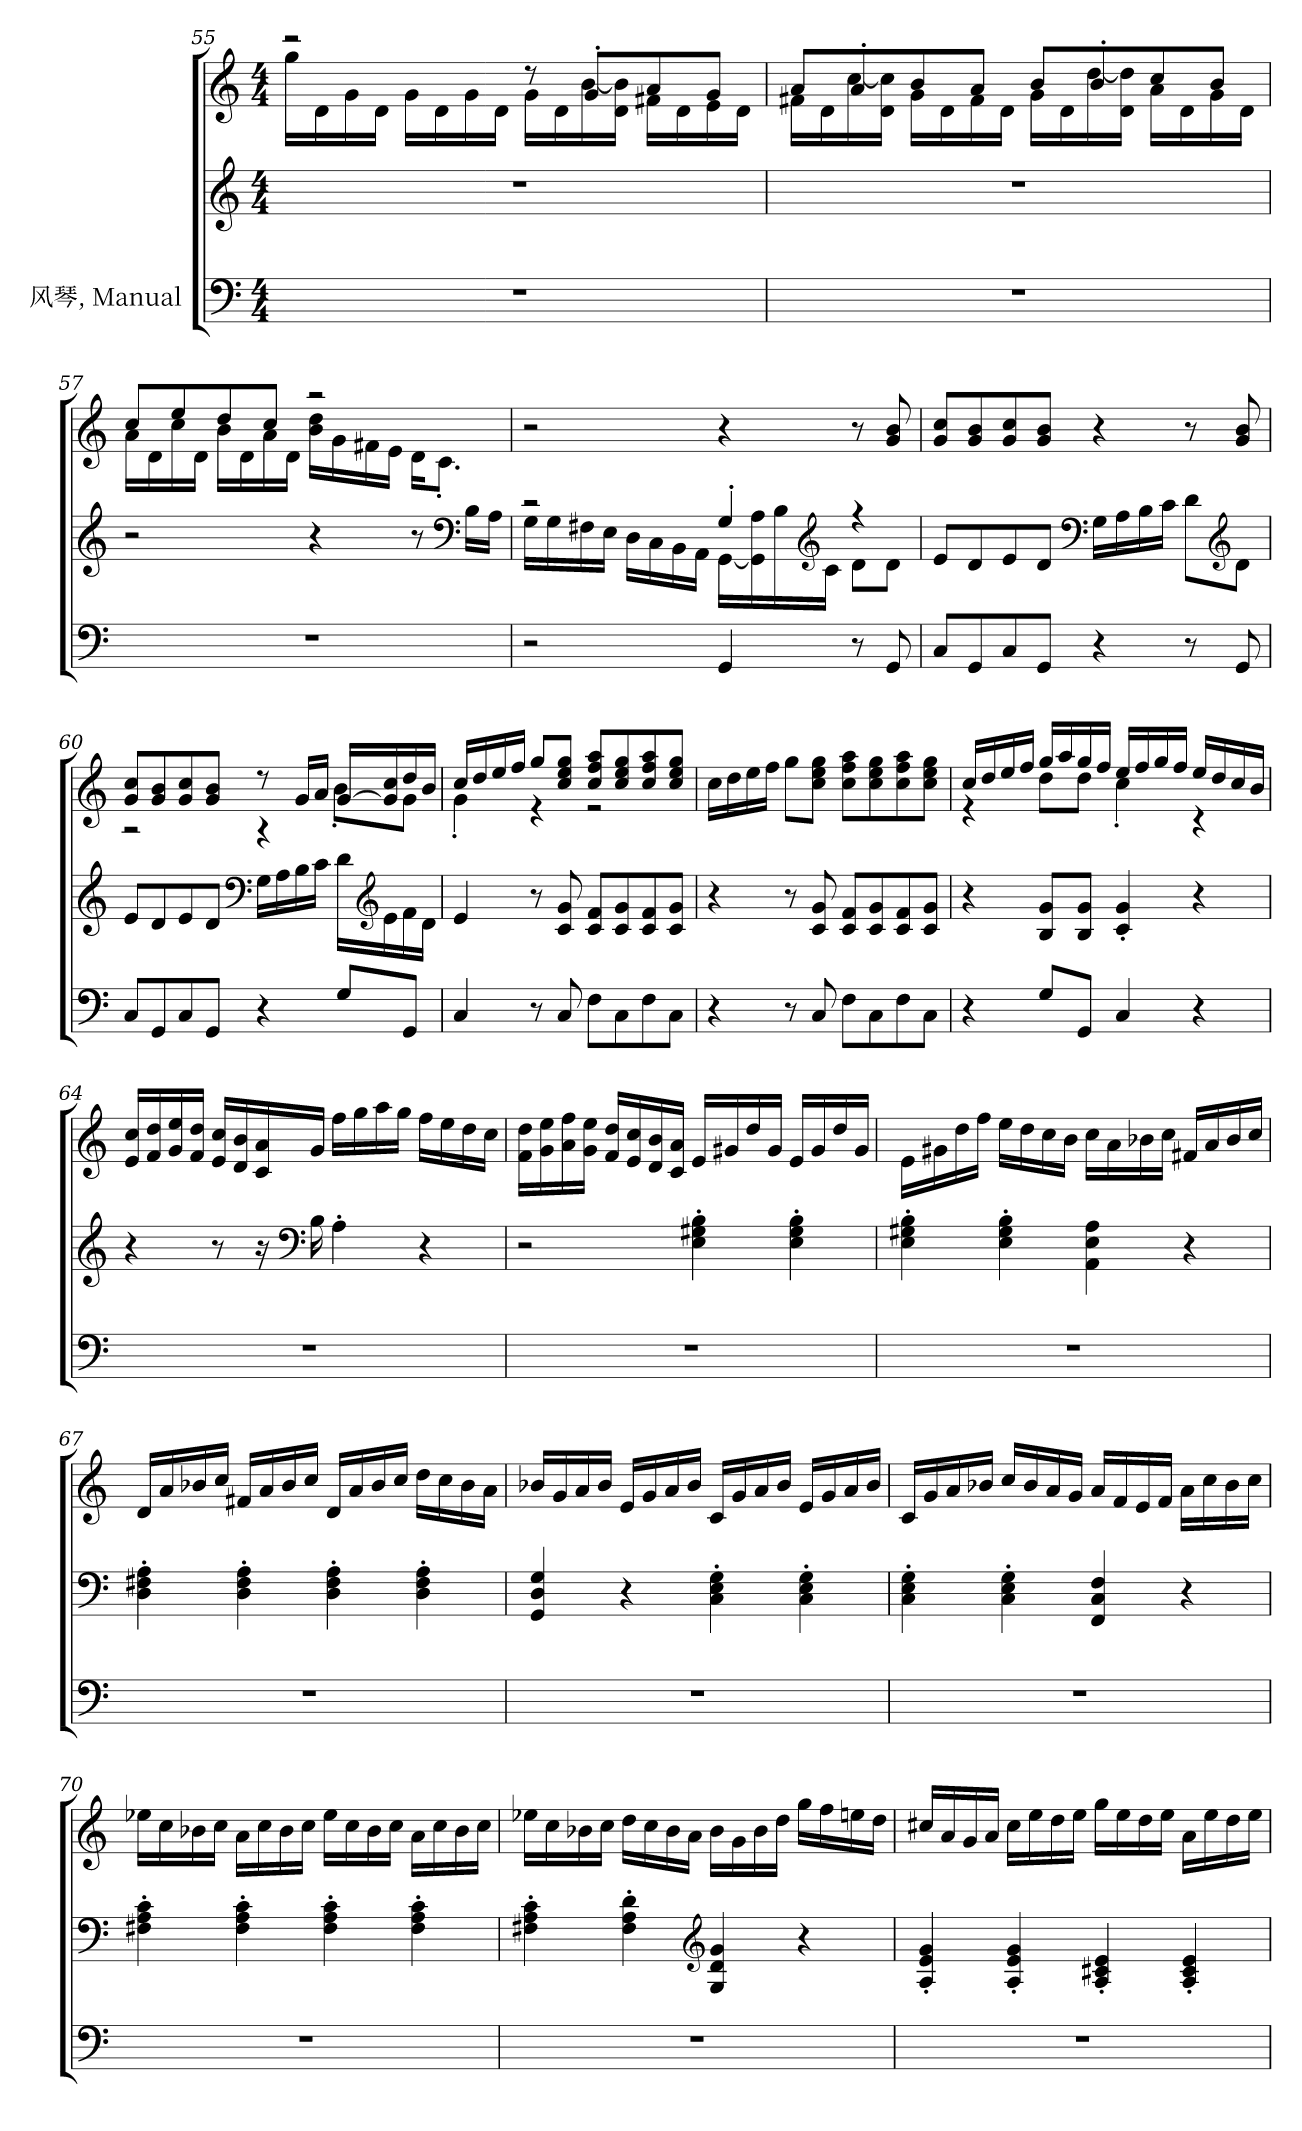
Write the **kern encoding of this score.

**kern	**kern	**kern
*part1	*part1	*part1
*staff3	*staff2	*staff1
*I"风琴, Manual	*	*
!!LO:LB:g=z
*clefF4	*clefG2	*clefG2
*k[]	*k[]	*k[]
*M4/4	*M4/4	*M4/4
=55	=55	=55
*	*	*^
1r	1r	2r	16gg\LL
.	.	.	16d\
.	.	.	16g\
.	.	.	16d\JJ
.	.	.	16g\LL
.	.	.	16d\
.	.	.	16g\
.	.	.	16d\JJ
.	.	8r	16g\LL
.	.	.	16d\
.	.	8g'/L	[16b\
.	.	.	16d\ 16b\]JJ
.	.	8a/	16f#X\LL
.	.	.	16d\
.	.	8g/J	16e\
.	.	.	16d\JJ
=56	=56	=56	=56
1r	1r	8a/L	16f#X\LL
.	.	.	16d\
.	.	8a'/	[16cc\
.	.	.	16d\ 16cc\]JJ
.	.	8b/	16g\LL
.	.	.	16d\
.	.	8a/J	16f#\
.	.	.	16d\JJ
.	.	8b/L	16g\LL
.	.	.	16d\
.	.	8b'/	[16dd\
.	.	.	16d\ 16dd\]JJ
.	.	8cc/	16a\LL
.	.	.	16d\
.	.	8b/J	16g\
.	.	.	16d\JJ
!!LO:LB:g=z	!!
=57	=57	=57	=57
1r	2r	8cc/L	16a\LL
.	.	.	16d\
.	.	8ee/	16cc\
.	.	.	16d\JJ
.	.	8dd/	16b\LL
.	.	.	16d\
.	.	8cc/J	16a\
.	.	.	16d\JJ
.	4r	2r	16b\ 16dd\LL
.	.	.	16g\
.	.	.	16f#X\
.	.	.	16e\JJ
.	8r	.	16d\KL
.	.	.	8.c'\J
*	*clefF4	*	*
.	16B\LL	.	.
.	16A\JJ	.	.
*	*	*v	*v
=58	=58	=58
*	*^	*
2r	2r	16G\LL	2r
.	.	16G\	.
.	.	16F#X\	.
.	.	16E\JJ	.
.	.	16D\LL	.
.	.	16C\	.
.	.	16BB\	.
.	.	16AA\JJ	.
4GG/	4G'/	[16GG\LL	4r
.	.	16GG\] 16A\	.
.	.	16B\	.
*	*clefG2	*	*
.	.	16c\JJ	.
8r	4r	8d\L	8r
8GG/	.	8d\J	8g/ 8b/
*	*v	*v	*
!!LO:PB:g=z
=59	=59	=59
8C/L	8e/L	8g/ 8cc/L
8GG/	8d/	8g/ 8b/
8C/	8e/	8g/ 8cc/
8GG/J	8d/J	8g/ 8b/J
*	*clefF4	*
4r	16G\LL	4r
.	16A\	.
.	16B\	.
.	16c\JJ	.
8r	8d\L	8r
*	*clefG2	*
8GG/	8d\J	8g/ 8b/
=60	=60	=60
*	*	*^
8C/L	8e/L	8g/ 8cc/L	2r
8GG/	8d/	8g/ 8b/	.
8C/	8e/	8g/ 8cc/	.
8GG/J	8d/J	8g/ 8b/J	.
*	*clefF4	*	*
4r	16G\LL	8r	4r
.	16A\	.	.
.	16B\	16g/LL	.
.	16c\JJ	16a/JJ	.
8G/L	16d\LL	[16g/LL	8b'\L
*	*clefG2	*	*
.	16e\	16g/] 16cc/	.
8GG/J	16f\	16dd/	8g\J
.	16d\JJ	16b/JJ	.
=61	=61	=61	=61
4C/	4e/	16cc/LL	4g'\
.	.	16dd/	.
.	.	16ee/	.
.	.	16ff/JJ	.
8r	8r	8gg/L	4r
8C/	8c/ 8g/	8cc/ 8ee/ 8gg/J	.
8F\L	8c/ 8f/L	8cc/ 8ff/ 8aa/L	2r
8C\	8c/ 8g/	8cc/ 8ee/ 8gg/	.
8F\	8c/ 8f/	8cc/ 8ff/ 8aa/	.
8C\J	8c/ 8g/J	8cc/ 8ee/ 8gg/J	.
*	*	*v	*v
!!LO:LB:g=z
=62	=62	=62
4r	4r	16cc\LL
.	.	16dd\
.	.	16ee\
.	.	16ff\JJ
8r	8r	8gg\L
8C/	8c/ 8g/	8cc\ 8ee\ 8gg\J
8F\L	8c/ 8f/L	8cc\ 8ff\ 8aa\L
8C\	8c/ 8g/	8cc\ 8ee\ 8gg\
8F\	8c/ 8f/	8cc\ 8ff\ 8aa\
8C\J	8c/ 8g/J	8cc\ 8ee\ 8gg\J
=63	=63	=63
*	*	*^
4r	4r	16cc/LL	4r
.	.	16dd/	.
.	.	16ee/	.
.	.	16ff/JJ	.
8G/L	8B/ 8g/L	16gg/LL	8dd\L
.	.	16aa/	.
8GG/J	8B/ 8g/J	16gg/	8dd\J
.	.	16ff/JJ	.
4C/	4c/' 4g/'	16ee/LL	4cc'\
.	.	16ff/	.
.	.	16gg/	.
.	.	16ff/JJ	.
4r	4r	16ee/LL	4r
.	.	16dd/	.
.	.	16cc/	.
.	.	16b/JJ	.
*	*	*v	*v
=64	=64	=64
1r	4r	16e/ 16cc/LL
.	.	16f/ 16dd/
.	.	16g/ 16ee/
.	.	16f/ 16dd/JJ
.	8r	16e/ 16cc/LL
.	.	16d/ 16b/
.	16r	16c/ 16a/
*	*clefF4	*
.	16B\	16g/JJ
.	4A'\	16ff\LL
.	.	16gg\
.	.	16aa\
.	.	16gg\JJ
.	4r	16ff\LL
.	.	16ee\
.	.	16dd\
.	.	16cc\JJ
!!LO:LB:g=z
=65	=65	=65
1r	2r	16f\ 16dd\LL
.	.	16g\ 16ee\
.	.	16a\ 16ff\
.	.	16g\ 16ee\JJ
.	.	16f/ 16dd/LL
.	.	16e/ 16cc/
.	.	16d/ 16b/
.	.	16c/ 16a/JJ
.	4E\' 4G#X\' 4B\'	16e/LL
.	.	16g#X/
.	.	16dd/
.	.	16g#/JJ
.	4E\' 4G#\' 4B\'	16e/LL
.	.	16g#/
.	.	16dd/
.	.	16g#/JJ
=66	=66	=66
1r	4E\' 4G#X\' 4B\'	16e\LL
.	.	16g#X\
.	.	16dd\
.	.	16ff\JJ
.	4E\' 4G#\' 4B\'	16ee\LL
.	.	16dd\
.	.	16cc\
.	.	16b\JJ
.	4AA\ 4E\ 4A\	16cc\LL
.	.	16a\
.	.	16b-X\
.	.	16cc\JJ
.	4r	16f#X/LL
.	.	16a/
.	.	16b-/
.	.	16cc/JJ
!!LO:LB:g=z
=67	=67	=67
1r	4D\' 4F#X\' 4A\'	16d/LL
.	.	16a/
.	.	16b-X/
.	.	16cc/JJ
.	4D\' 4F#\' 4A\'	16f#X/LL
.	.	16a/
.	.	16b-/
.	.	16cc/JJ
.	4D\' 4F#\' 4A\'	16d/LL
.	.	16a/
.	.	16b-/
.	.	16cc/JJ
.	4D\' 4F#\' 4A\'	16dd\LL
.	.	16cc\
.	.	16b-\
.	.	16a\JJ
=68	=68	=68
1r	4GG/ 4D/ 4G/	16b-X/LL
.	.	16g/
.	.	16a/
.	.	16b-/JJ
.	4r	16e/LL
.	.	16g/
.	.	16a/
.	.	16b-/JJ
.	4C\' 4E\' 4G\'	16c/LL
.	.	16g/
.	.	16a/
.	.	16b-/JJ
.	4C\' 4E\' 4G\'	16e/LL
.	.	16g/
.	.	16a/
.	.	16b-/JJ
!!LO:PB:g=z
=69	=69	=69
1r	4C\' 4E\' 4G\'	16c/LL
.	.	16g/
.	.	16a/
.	.	16b-X/JJ
.	4C\' 4E\' 4G\'	16cc/LL
.	.	16b-/
.	.	16a/
.	.	16g/JJ
.	4FF/ 4C/ 4F/	16a/LL
.	.	16f/
.	.	16e/
.	.	16f/JJ
.	4r	16a\LL
.	.	16cc\
.	.	16b-\
.	.	16cc\JJ
=70	=70	=70
1r	4F#X\' 4A\' 4c\'	16ee-X\LL
.	.	16cc\
.	.	16b-X\
.	.	16cc\JJ
.	4F#\' 4A\' 4c\'	16a\LL
.	.	16cc\
.	.	16b-\
.	.	16cc\JJ
.	4F#\' 4A\' 4c\'	16ee-\LL
.	.	16cc\
.	.	16b-\
.	.	16cc\JJ
.	4F#\' 4A\' 4c\'	16a\LL
.	.	16cc\
.	.	16b-\
.	.	16cc\JJ
!!LO:LB:g=z
=71	=71	=71
1r	4F#X\' 4A\' 4c\'	16ee-X\LL
.	.	16cc\
.	.	16b-X\
.	.	16cc\JJ
.	4F#\' 4A\' 4d\'	16dd\LL
.	.	16cc\
.	.	16b-\
.	.	16a\JJ
*	*clefG2	*
.	4G/ 4d/ 4g/	16b-\LL
.	.	16g\
.	.	16b-\
.	.	16dd\JJ
.	4r	16gg\LL
.	.	16ff\
.	.	16een\
.	.	16dd\JJ
=72	=72	=72
1r	4A/' 4e/' 4g/'	16cc#X/LL
.	.	16a/
.	.	16g/
.	.	16a/JJ
.	4A/' 4e/' 4g/'	16cc#\LL
.	.	16ee\
.	.	16dd\
.	.	16ee\JJ
.	4A/' 4c#X/' 4e/'	16gg\LL
.	.	16ee\
.	.	16dd\
.	.	16ee\JJ
.	4A/' 4c#/' 4e/'	16a\LL
.	.	16ee\
.	.	16dd\
.	.	16ee\JJ
=	=	=
*-	*-	*-
